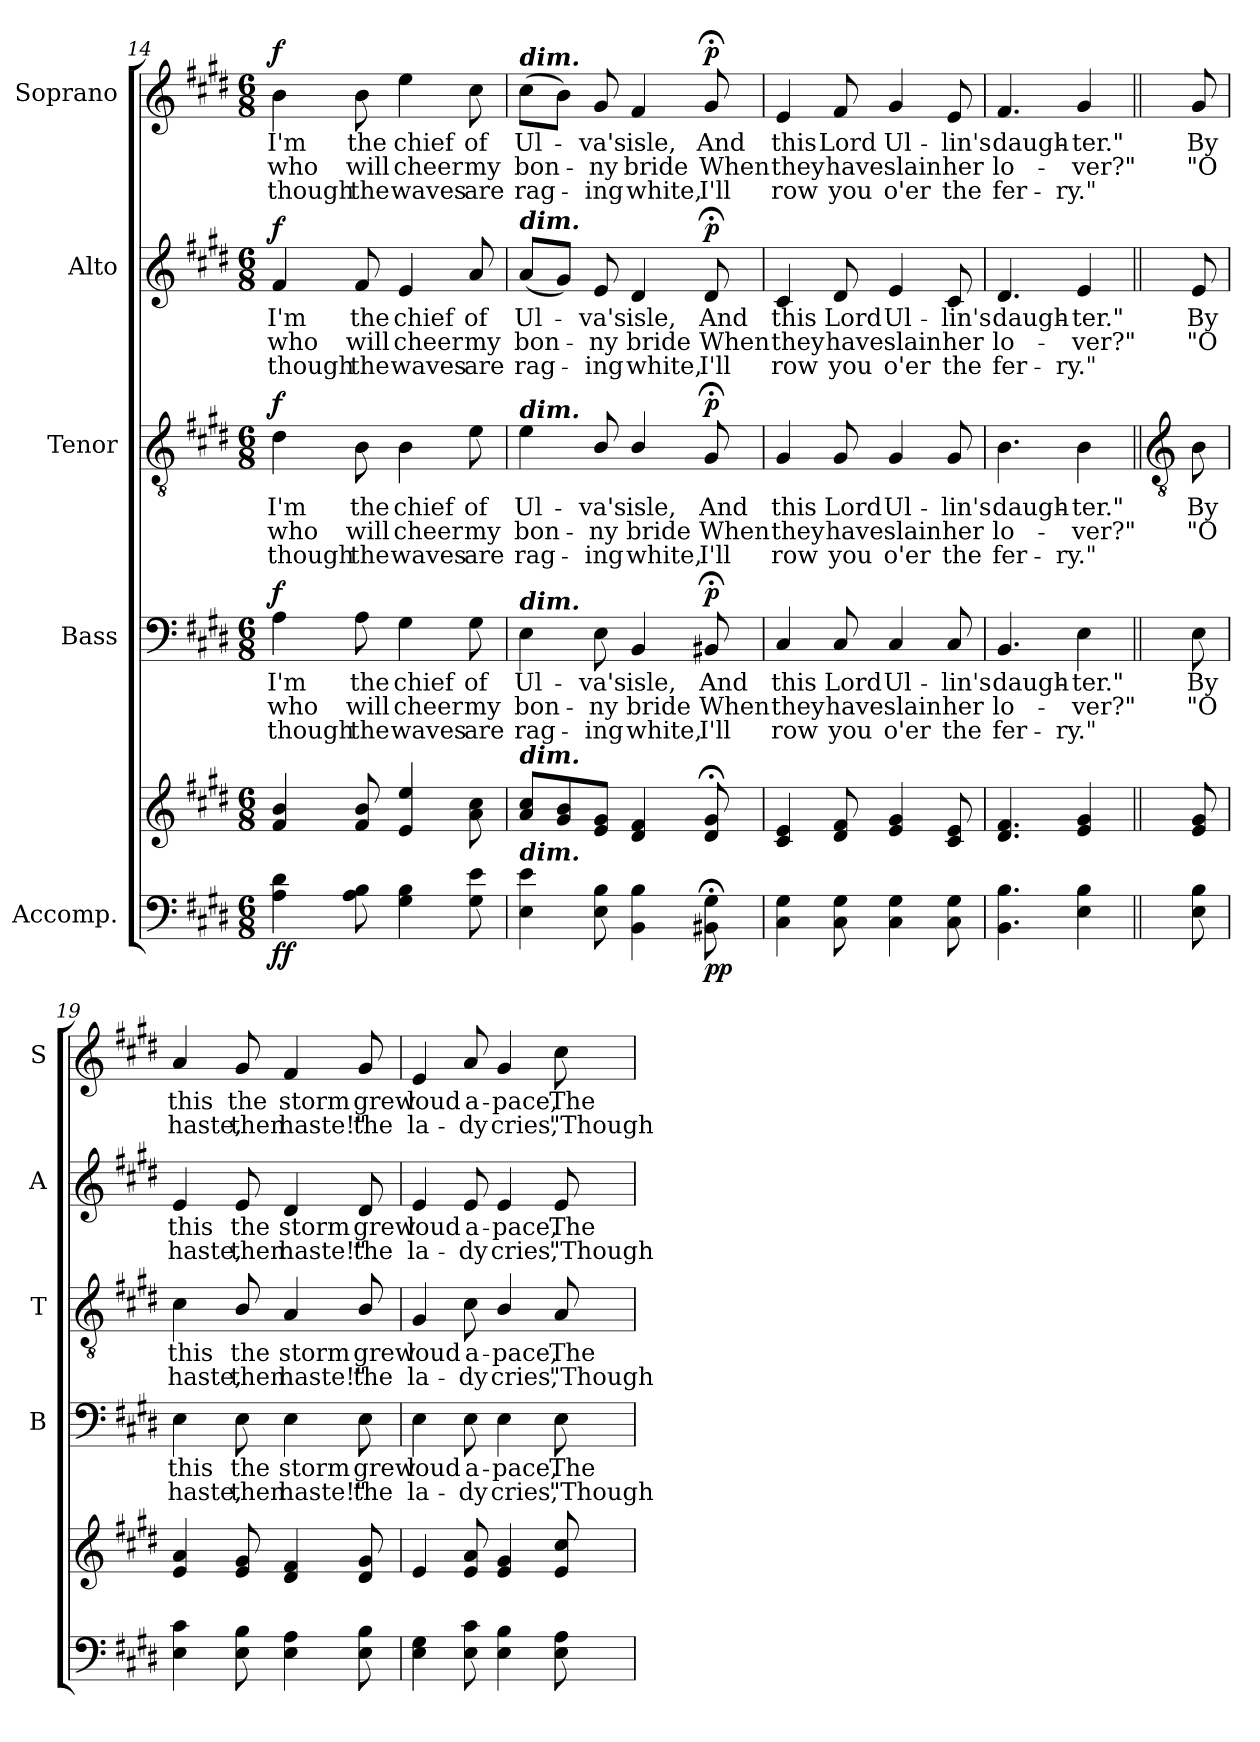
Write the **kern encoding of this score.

**kern	**kern	**dynam	**kern	**text	**text	**text	**dynam	**kern	**text	**text	**text	**dynam	**kern	**text	**text	**text	**dynam	**kern	**text	**text	**text	**dynam
*part5	*part5	*part5	*part4	*part4	*part4	*part4	*part4	*part3	*part3	*part3	*part3	*part3	*part2	*part2	*part2	*part2	*part2	*part1	*part1	*part1	*part1	*part1
*staff6	*staff5	*staff5/6	*staff4	*staff4	*staff4	*staff4	*staff4	*staff3	*staff3	*staff3	*staff3	*staff3	*staff2	*staff2	*staff2	*staff2	*staff2	*staff1	*staff1	*staff1	*staff1	*staff1
*I"Accomp.	*	*	*I"Bass	*	*	*	*	*I"Tenor	*	*	*	*	*I"Alto	*	*	*	*	*I"Soprano	*	*	*	*
*	*	*	*I'B	*	*	*	*	*I'T	*	*	*	*	*I'A	*	*	*	*	*I'S	*	*	*	*
!!LO:LB:g=z
*clefF4	*clefG2	*	*clefF4	*	*	*	*	*clefGv2	*	*	*	*	*clefG2	*	*	*	*	*clefG2	*	*	*	*
*k[f#c#g#d#]	*k[f#c#g#d#]	*	*k[f#c#g#d#]	*	*	*	*	*k[f#c#g#d#]	*	*	*	*	*k[f#c#g#d#]	*	*	*	*	*k[f#c#g#d#]	*	*	*	*
*E:	*E:	*	*E:	*	*	*	*	*E:	*	*	*	*	*E:	*	*	*	*	*E:	*	*	*	*
*M6/8	*M6/8	*	*M6/8	*	*	*	*	*M6/8	*	*	*	*	*M6/8	*	*	*	*	*M6/8	*	*	*	*
=14	=14	=14	=14	=14	=14	=14	=14	=14	=14	=14	=14	=14	=14	=14	=14	=14	=14	=14	=14	=14	=14	=14
!	!	!LO:DY:b=2	!	!LO:LY:b	!LO:LY:b	!LO:LY:b	!	!	!LO:LY:b	!LO:LY:b	!LO:LY:b	!	!	!LO:LY:b	!LO:LY:b	!LO:LY:b	!	!	!LO:LY:b	!LO:LY:b	!LO:LY:b	!
!	!	!LO:DY:n=1:b	!	!	!	!	!LO:DY:b	!	!	!	!	!LO:DY:b	!	!	!	!	!LO:DY:b	!	!	!	!	!LO:DY:b
4A 4d#	4f# 4b	f f	4A	I'm	who	though	f	4d#	I'm	who	though	f	4f#	I'm	who	though	f	4b	I'm	who	though	f
!	!	!	!	!LO:LY:b	!LO:LY:b	!LO:LY:b	!	!	!LO:LY:b	!LO:LY:b	!LO:LY:b	!	!	!LO:LY:b	!LO:LY:b	!LO:LY:b	!	!	!LO:LY:b	!LO:LY:b	!LO:LY:b	!
8A 8B	8f# 8b	.	8A	the	will	the	.	8B	the	will	the	.	8f#	the	will	the	.	8b	the	will	the	.
!	!	!	!	!LO:LY:b	!LO:LY:b	!LO:LY:b	!	!	!LO:LY:b	!LO:LY:b	!LO:LY:b	!	!	!LO:LY:b	!LO:LY:b	!LO:LY:b	!	!	!LO:LY:b	!LO:LY:b	!LO:LY:b	!
4G# 4B	4e 4ee	.	4G#	chief	cheer	waves	.	4B	chief	cheer	waves	.	4e	chief	cheer	waves	.	4ee	chief	cheer	waves	.
!	!	!	!	!LO:LY:b	!LO:LY:b	!LO:LY:b	!	!	!LO:LY:b	!LO:LY:b	!LO:LY:b	!	!	!LO:LY:b	!LO:LY:b	!LO:LY:b	!	!	!LO:LY:b	!LO:LY:b	!LO:LY:b	!
8G# 8e	8a 8cc#	.	8G#	of	my	are	.	8e	of	my	are	.	8a	of	my	are	.	8cc#	of	my	are	.
=15	=15	=15	=15	=15	=15	=15	=15	=15	=15	=15	=15	=15	=15	=15	=15	=15	=15	=15	=15	=15	=15	=15
!	!	!	!	!	!	!	!	!	!	!	!	!	!	!	!	!	!	!LO:TX:a:Bi:t=dim.	!	!	!	!
!	!	!	!	!	!	!	!	!	!	!	!	!	!LO:TX:a:Bi:t=dim.	!	!	!	!	!	!	!	!	!
!	!	!	!	!	!	!	!	!LO:TX:a:Bi:t=dim.	!	!	!	!	!	!	!	!	!	!	!	!	!	!
!	!	!	!LO:TX:a:Bi:t=dim.	!	!	!	!	!	!	!	!	!	!	!	!	!	!	!	!	!	!	!
!	!LO:TX:a:Bi:t=dim.	!	!	!	!	!	!	!	!	!	!	!	!	!	!	!	!	!	!	!	!	!
!LO:TX:a:Bi:t=dim.	!	!	!	!	!	!	!	!	!	!	!	!	!	!	!	!	!	!	!	!	!	!
!	!	!	!	!LO:LY:b	!LO:LY:b	!LO:LY:b	!	!	!LO:LY:b	!LO:LY:b	!LO:LY:b	!	!	!LO:LY:b	!LO:LY:b	!LO:LY:b	!	!	!LO:LY:b	!LO:LY:b	!LO:LY:b	!
4E 4e	8a 8cc#L	.	4E	Ul-	-bon-	-rag-	.	4e	Ul-	-bon-	-rag-	.	(<8aL	Ul-	bon-	rag-	.	(>8cc#L	Ul-	bon-	rag-	.
.	8g# 8b	.	.	.	.	.	.	.	.	.	.	.	8g#J)	.	.	.	.	8bJ)	.	.	.	.
!	!	!	!	!LO:LY:b	!LO:LY:b	!LO:LY:b	!	!	!LO:LY:b	!LO:LY:b	!LO:LY:b	!	!	!LO:LY:b	!LO:LY:b	!LO:LY:b	!	!	!LO:LY:b	!LO:LY:b	!LO:LY:b	!
8E 8B	8e 8g#J	.	8E	-va's	ny	ing	.	8B/	-va's	ny	ing	.	8e	va's	ny	ing	.	8g#	va's	ny	ing	.
!	!	!	!	!LO:LY:b	!LO:LY:b	!LO:LY:b	!	!	!LO:LY:b	!LO:LY:b	!LO:LY:b	!	!	!LO:LY:b	!LO:LY:b	!LO:LY:b	!	!	!LO:LY:b	!LO:LY:b	!LO:LY:b	!
4BB 4B	4d# 4f#	.	4BB	isle,	bride	white,	.	4B/	isle,	bride	white,	.	4d#	isle,	bride	white,	.	4f#	isle,	bride	white,	.
!	!	!LO:DY:b=2	!	!LO:LY:b	!LO:LY:b	!LO:LY:b	!	!	!LO:LY:b	!LO:LY:b	!LO:LY:b	!	!	!LO:LY:b	!LO:LY:b	!LO:LY:b	!	!	!LO:LY:b	!LO:LY:b	!LO:LY:b	!
!	!	!LO:DY:n=1:b	!	!	!	!	!LO:DY:b	!	!	!	!	!LO:DY:b	!	!	!	!	!LO:DY:b	!	!	!	!	!LO:DY:b
8BB#X;< 8G#;<	8d#;< 8g#;<	p p	8BB#X;<	And	When	I'll	p	8G#;<	And	When	I'll	p	8d#;<	And	When	I'll	p	8g#;<	And	When	I'll	p
=16	=16	=16	=16	=16	=16	=16	=16	=16	=16	=16	=16	=16	=16	=16	=16	=16	=16	=16	=16	=16	=16	=16
!	!	!	!	!LO:LY:b	!LO:LY:b	!LO:LY:b	!	!	!LO:LY:b	!LO:LY:b	!LO:LY:b	!	!	!LO:LY:b	!LO:LY:b	!LO:LY:b	!	!	!LO:LY:b	!LO:LY:b	!LO:LY:b	!
4C# 4G#	4c# 4e	.	4C#	this	they	row	.	4G#	this	they	row	.	4c#	this	they	row	.	4e	this	they	row	.
!	!	!	!	!LO:LY:b	!LO:LY:b	!LO:LY:b	!	!	!LO:LY:b	!LO:LY:b	!LO:LY:b	!	!	!LO:LY:b	!LO:LY:b	!LO:LY:b	!	!	!LO:LY:b	!LO:LY:b	!LO:LY:b	!
8C# 8G#	8d# 8f#	.	8C#	Lord	have	you	.	8G#	Lord	have	you	.	8d#	Lord	have	you	.	8f#	Lord	have	you	.
!	!	!	!	!LO:LY:b	!LO:LY:b	!LO:LY:b	!	!	!LO:LY:b	!LO:LY:b	!LO:LY:b	!	!	!LO:LY:b	!LO:LY:b	!LO:LY:b	!	!	!LO:LY:b	!LO:LY:b	!LO:LY:b	!
4C# 4G#	4e 4g#	.	4C#	Ul-	-slain	o'er	.	4G#	Ul-	-slain	o'er	.	4e	Ul-	-slain	o'er	.	4g#	Ul-	-slain	o'er	.
!	!	!	!	!LO:LY:b	!LO:LY:b	!LO:LY:b	!	!	!LO:LY:b	!LO:LY:b	!LO:LY:b	!	!	!LO:LY:b	!LO:LY:b	!LO:LY:b	!	!	!LO:LY:b	!LO:LY:b	!LO:LY:b	!
8C# 8G#	8c# 8e	.	8C#	lin's	her	the	.	8G#	lin's	her	the	.	8c#	lin's	her	the	.	8e	lin's	her	the	.
=17	=17	=17	=17	=17	=17	=17	=17	=17	=17	=17	=17	=17	=17	=17	=17	=17	=17	=17	=17	=17	=17	=17
!	!	!	!	!LO:LY:b	!LO:LY:b	!LO:LY:b	!	!	!LO:LY:b	!LO:LY:b	!LO:LY:b	!	!	!LO:LY:b	!LO:LY:b	!LO:LY:b	!	!	!LO:LY:b	!LO:LY:b	!LO:LY:b	!
4.BB 4.B	4.d# 4.f#	.	4.BB	daugh-	-lo-	-fer-	.	4.B	daugh-	-lo-	-fer-	.	4.d#	daugh-	-lo-	-fer-	.	4.f#	daugh-	-lo-	-fer-	.
!	!	!	!	!LO:LY:b	!LO:LY:b	!LO:LY:b	!	!	!LO:LY:b	!LO:LY:b	!LO:LY:b	!	!	!LO:LY:b	!LO:LY:b	!LO:LY:b	!	!	!LO:LY:b	!LO:LY:b	!LO:LY:b	!
4E 4B	4e 4g#	.	4E	-ter."	ver?"	ry."	.	4B	-ter."	ver?"	ry."	.	4e	-ter."	ver?"	ry."	.	4g#	-ter."	ver?"	ry."	.
!!LO:LB:g=z
=18||	=18||	=18||	=18||	=18||	=18||	=18||	=18||	=18||	=18||	=18||	=18||	=18||	=18||	=18||	=18||	=18||	=18||	=18||	=18||	=18||	=18||	=18||
*	*	*	*	*	*	*	*	*clefGv2	*	*	*	*	*	*	*	*	*	*	*	*	*	*
!	!	!	!	!LO:LY:b	!LO:LY:b	!	!	!	!LO:LY:b	!LO:LY:b	!	!	!	!LO:LY:b	!LO:LY:b	!	!	!	!LO:LY:b	!LO:LY:b	!	!
8E 8B	8e 8g#	.	8E	By	"O	.	.	8B	By	"O	.	.	8e	By	"O	.	.	8g#	By	"O	.	.
=19	=19	=19	=19	=19	=19	=19	=19	=19	=19	=19	=19	=19	=19	=19	=19	=19	=19	=19	=19	=19	=19	=19
!	!	!	!	!LO:LY:b	!LO:LY:b	!	!	!	!LO:LY:b	!LO:LY:b	!	!	!	!LO:LY:b	!LO:LY:b	!	!	!	!LO:LY:b	!LO:LY:b	!	!
4E 4c#	4e 4a	.	4E	this	haste,	.	.	4c#	this	haste,	.	.	4e	this	haste,	.	.	4a	this	haste,	.	.
!	!	!	!	!LO:LY:b	!LO:LY:b	!	!	!	!LO:LY:b	!LO:LY:b	!	!	!	!LO:LY:b	!LO:LY:b	!	!	!	!LO:LY:b	!LO:LY:b	!	!
8E 8B	8e 8g#	.	8E	the	then	.	.	8B/	the	then	.	.	8e	the	then	.	.	8g#	the	then	.	.
!	!	!	!	!LO:LY:b	!LO:LY:b	!	!	!	!LO:LY:b	!LO:LY:b	!	!	!	!LO:LY:b	!LO:LY:b	!	!	!	!LO:LY:b	!LO:LY:b	!	!
4E 4A	4d# 4f#	.	4E	storm	haste!"	.	.	4A	storm	haste!"	.	.	4d#	storm	haste!"	.	.	4f#	storm	haste!"	.	.
!	!	!	!	!LO:LY:b	!LO:LY:b	!	!	!	!LO:LY:b	!LO:LY:b	!	!	!	!LO:LY:b	!LO:LY:b	!	!	!	!LO:LY:b	!LO:LY:b	!	!
8E 8B	8d# 8g#	.	8E	grew	the	.	.	8B/	grew	the	.	.	8d#	grew	the	.	.	8g#	grew	the	.	.
=20	=20	=20	=20	=20	=20	=20	=20	=20	=20	=20	=20	=20	=20	=20	=20	=20	=20	=20	=20	=20	=20	=20
!	!	!	!	!LO:LY:b	!LO:LY:b	!	!	!	!LO:LY:b	!LO:LY:b	!	!	!	!LO:LY:b	!LO:LY:b	!	!	!	!LO:LY:b	!LO:LY:b	!	!
4E 4G#	4e	.	4E	loud	la-	.	.	4G#	loud	la-	.	.	4e	loud	la-	.	.	4e	loud	la-	.	.
!	!	!	!	!LO:LY:b	!LO:LY:b	!	!	!	!LO:LY:b	!LO:LY:b	!	!	!	!LO:LY:b	!LO:LY:b	!	!	!	!LO:LY:b	!LO:LY:b	!	!
8E 8c#	8e 8a	.	8E	-a-	-dy	.	.	8c#	-a-	-dy	.	.	8e	-a-	-dy	.	.	8a	-a-	-dy	.	.
!	!	!	!	!LO:LY:b	!LO:LY:b	!	!	!	!LO:LY:b	!LO:LY:b	!	!	!	!LO:LY:b	!LO:LY:b	!	!	!	!LO:LY:b	!LO:LY:b	!	!
4E 4B	4e 4g#	.	4E	pace,	cries,	.	.	4B/	pace,	cries,	.	.	4e	pace,	cries,	.	.	4g#	pace,	cries,	.	.
!	!	!	!	!LO:LY:b	!LO:LY:b	!	!	!	!LO:LY:b	!LO:LY:b	!	!	!	!LO:LY:b	!LO:LY:b	!	!	!	!LO:LY:b	!LO:LY:b	!	!
8E 8A	8e 8cc#	.	8E	The	"Though	.	.	8A	The	"Though	.	.	8e	The	"Though	.	.	8cc#	The	"Though	.	.
=	=	=	=	=	=	=	=	=	=	=	=	=	=	=	=	=	=	=	=	=	=	=
*-	*-	*-	*-	*-	*-	*-	*-	*-	*-	*-	*-	*-	*-	*-	*-	*-	*-	*-	*-	*-	*-	*-
